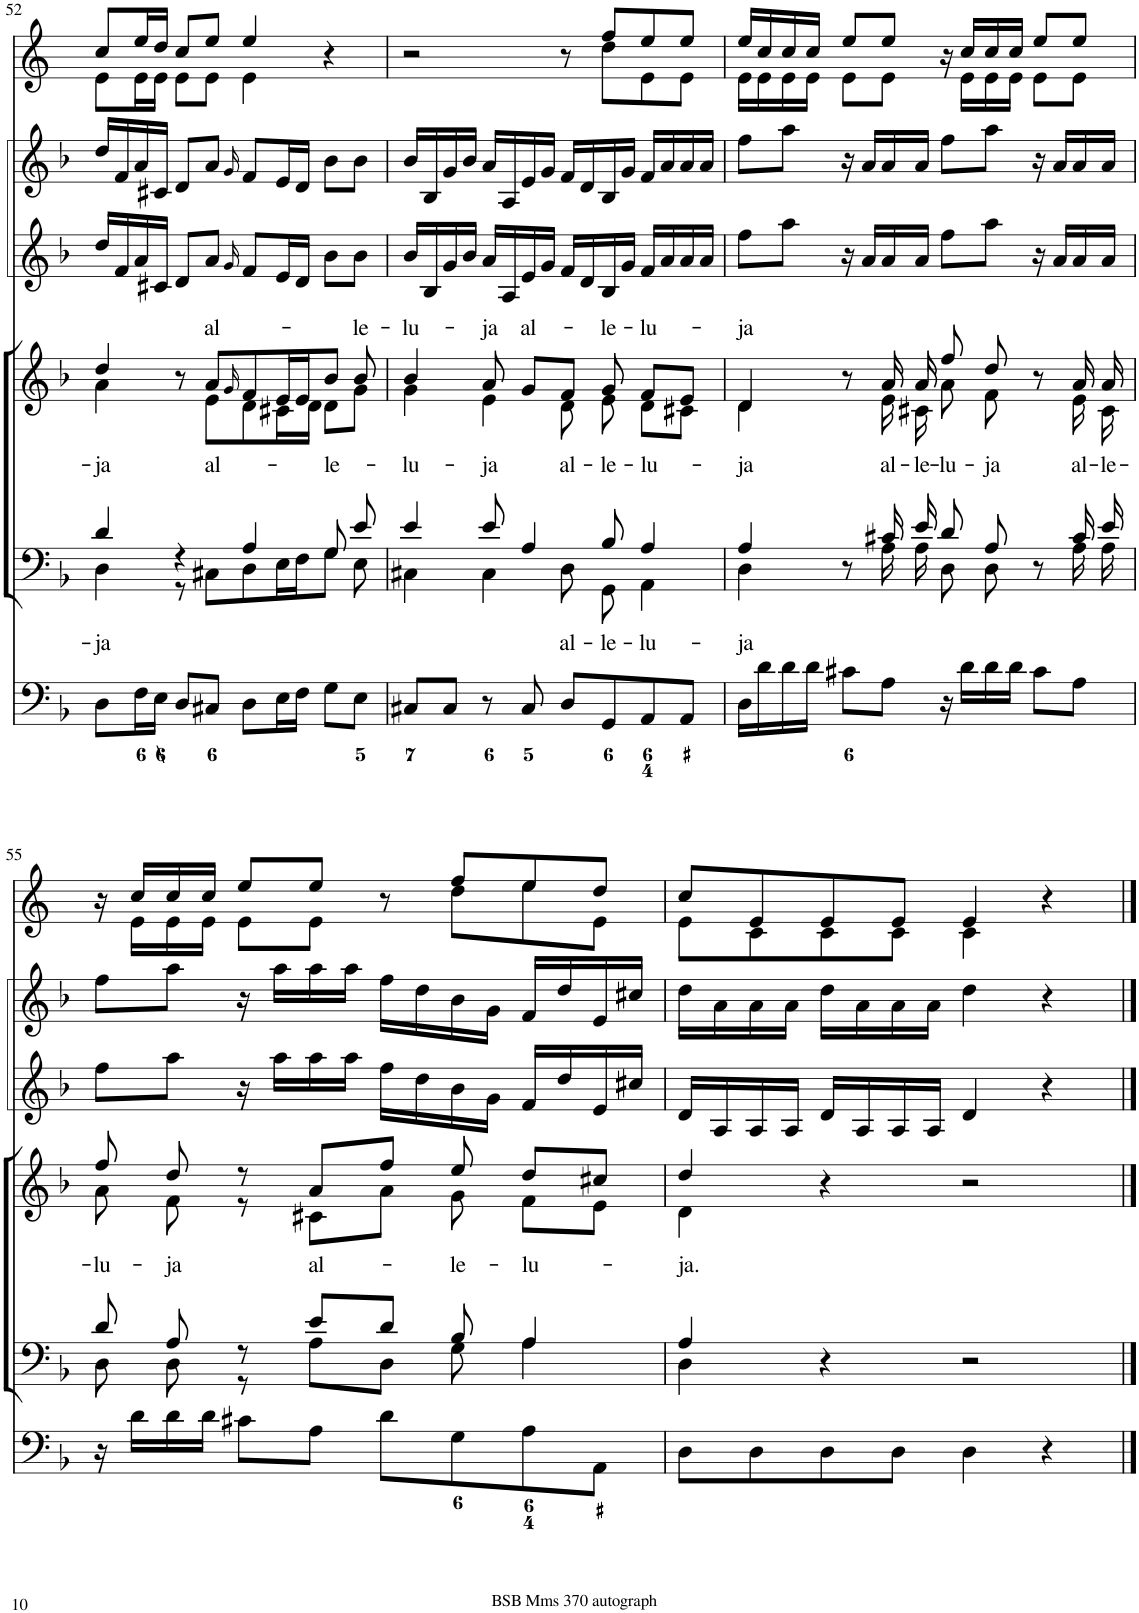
**kern	**kern	**text	**kern	**text	**kern	**kern	**kern
*part6	*part5	*part5	*part4	*part4	*part3	*part2	*part1
*staff6	*staff5	*staff5	*staff4	*staff4	*staff3	*staff2	*staff1
*I"Organ	*I"Voice	*	*I"Voice	*	*I"Violin	*I"Violini	*I"Corni in F
*	*	*	*	*	*I'Vln	*I'Vln	*
!!LO:PB:g=z
*clefF4	*clefF4	*	*clefG2	*	*clefG2	*clefG2	*clefG2
*	*	*	*	*	*	*	*Trd4c7
*k[b-]	*k[b-]	*	*k[b-]	*	*k[b-]	*k[b-]	*k[]
*M4/4	*M4/4	*	*M4/4	*	*M4/4	*M4/4	*M4/4
*met(c)	*met(c)	*	*met(c)	*	*met(c)	*met(c)	*met(c)
=52	=52	=52	=52	=52	=52	=52	=52
*	*^	*	*	*	*	*	*
!	!	!	!LO:LY:b	!	!LO:LY:b	!	!	!
*	*	*	*	*^	*	*	*	*^
8D\L	4d/	4D\	-ja	4dd/	4a\	-ja	16dd/LL	16dd/LL	8cc/L	8e\L
.	.	.	.	.	.	.	16f/	16f/	.	.
16F\L	.	.	.	.	.	.	16a/	16a/	16ee/L	16e\L
16E\JJ	.	.	.	.	.	.	16c#X/JJ	16c#X/JJ	16dd/JJ	16e\JJ
8D/L	4r	8r	.	8r	8ryy	.	8d/L	8d/L	8cc/L	8e\L
!	!	!	!	!	!	!LO:LY:a	!	!	!	!
!	!	!	!	!	!	!LO:LY:b	!	!	!	!
8C#X/J	.	8C#X\L	.	8a/L	8e\L	al-	8a/J	8a/J	8ee/J	8e\J
.	.	.	.	16qg/	.	.	16qg/	16qg/	.	.
8D\L	4A/	8D\	.	8f/	8d\	.	8f/L	8f/L	4ee/	4e\
16E\L	.	16E\L	.	16e/L	16c#X\L	.	16e/L	16e/L	.	.
16F\JJ	.	16F\J	.	16e/J	16d\JJ	.	16d/JJ	16d/JJ	.	.
!	!	!	!	!	!	!LO:LY:b	!	!	!	!
8G\L	8G/	8G\J	.	8b-/J	8d\L	-le-	8b-\L	8b-\L	4r	4ryy
!	!	!	!	!	!	!LO:LY:a	!	!	!	!
8E\J	8e/	8E\	.	8b-/	8g\J	-le-	8b-\J	8b-\J	.	.
=53	=53	=53	=53	=53	=53	=53	=53	=53	=53	=53
!	!	!	!	!	!	!LO:LY:a	!	!	!	!
!	!	!	!	!	!	!LO:LY:b	!	!	!	!
8C#X/L	4e/	4C#X\	.	4b-/	4g\	-lu-	16b-/LL	16b-/LL	2r	8ryy
.	.	.	.	.	.	.	16B-/	16B-/	.	.
*	*	*	*	*	*	*	*	*	*v	*v
8C#/J	.	.	.	.	.	.	16g/	16g/	.
.	.	.	.	.	.	.	16b-/JJ	16b-/JJ	.
!	!	!	!	!	!	!LO:LY:a	!	!	!
!	!	!	!	!	!	!LO:LY:b	!	!	!
8r	8e/	4C#\	.	8a/	4e\	-ja	16a/LL	16a/LL	.
.	.	.	.	.	.	.	16A/	16A/	.
!	!	!	!	!	!	!LO:LY:a	!	!	!
8C#/	4A/	.	.	8g/L	.	al-	16e/	16e/	.
.	.	.	.	.	.	.	16g/JJ	16g/JJ	.
!	!	!	!LO:LY:b	!	!	!LO:LY:b	!	!	!
8D/L	.	8D\	al-	8f/J	8d\	al-	16f/LL	16f/LL	8r
.	.	.	.	.	.	.	16d/	16d/	.
!	!	!	!LO:LY:b	!	!	!LO:LY:a	!	!	!
!	!	!	!	!	!	!LO:LY:b	!	!	!
*	*	*	*	*	*	*	*	*	*^
8GG/	8B-/	8GG\	-le-	8g/	8e\	-le-	16B-/	16B-/	8ff/L	8dd\L
.	.	.	.	.	.	.	16g/JJ	16g/JJ	.	.
!	!	!	!LO:LY:b	!	!	!LO:LY:a	!	!	!	!
!	!	!	!	!	!	!LO:LY:b	!	!	!	!
8AA/	4A/	4AA\	-lu-	8f/L	8d\L	-lu-	16f/LL	16f/LL	8ee/	8e\
.	.	.	.	.	.	.	16a/	16a/	.	.
8AA/J	.	.	.	8e/J	8c#X\J	.	16a/	16a/	8ee/J	8e\J
.	.	.	.	.	.	.	16a/JJ	16a/JJ	.	.
=54	=54	=54	=54	=54	=54	=54	=54	=54	=54	=54
!	!	!	!LO:LY:b	!	!	!LO:LY:a	!	!	!	!
!	!	!	!	!	!	!LO:LY:b	!	!	!	!
16D\LL	4A/	4D\	-ja	4d/	4d\	-ja	8ff\L	8ff\L	16ee/LL	16e\LL
16d\	.	.	.	.	.	.	.	.	16cc/	16e\
16d\	.	.	.	.	.	.	8aa\J	8aa\J	16cc/	16e\
16d\JJ	.	.	.	.	.	.	.	.	16cc/JJ	16e\JJ
8c#X\L	8r	8ryy	.	8r	8ryy	.	16r	16r	8ee/L	8e\L
.	.	.	.	.	.	.	16a/LL	16a/LL	.	.
!	!	!	!	!	!	!LO:LY:b	!	!	!	!
8A\J	16c#X/	16A\	.	16a/	16e\	al-	16a/	16a/	8ee/J	8e\J
!	!	!	!	!	!	!LO:LY:b	!	!	!	!
.	16e/	16A\	.	16a/	16c#X\	-le-	16a/JJ	16a/JJ	.	.
!	!	!	!	!	!	!LO:LY:b	!	!	!	!
16r	8d/	8D\	.	8ff/	8a\	-lu-	8ff\L	8ff\L	16r	16ryy
16d\LL	.	.	.	.	.	.	.	.	16cc/LL	16e\LL
!	!	!	!	!	!	!LO:LY:b	!	!	!	!
16d\	8A/	8D\	.	8dd/	8f\	-ja	8aa\J	8aa\J	16cc/	16e\
16d\JJ	.	.	.	.	.	.	.	.	16cc/JJ	16e\JJ
8c#\L	8r	8ryy	.	8r	8ryy	.	16r	16r	8ee/L	8e\L
.	.	.	.	.	.	.	16a/LL	16a/LL	.	.
!	!	!	!	!	!	!LO:LY:b	!	!	!	!
8A\J	16c#/	16A\	.	16a/	16e\	al-	16a/	16a/	8ee/J	8e\J
!	!	!	!	!	!	!LO:LY:b	!	!	!	!
.	16e/	16A\	.	16a/	16c#\	-le-	16a/JJ	16a/JJ	.	.
!!LO:LB:g=z	!!
=55	=55	=55	=55	=55	=55	=55	=55	=55	=55	=55
!	!	!	!	!	!	!LO:LY:b	!	!	!	!
16r	8d/	8D\	.	8ff/	8a\	-lu-	8ff\L	8ff\L	16r	16ryy
16d\LL	.	.	.	.	.	.	.	.	16cc/LL	16e\LL
!	!	!	!	!	!	!LO:LY:b	!	!	!	!
16d\	8A/	8D\	.	8dd/	8f\	-ja	8aa\J	8aa\J	16cc/	16e\
16d\JJ	.	.	.	.	.	.	.	.	16cc/JJ	16e\JJ
8c#X\L	8r	8r	.	8r	8r	.	16r	16r	8ee/L	8e\L
.	.	.	.	.	.	.	16aa\LL	16aa\LL	.	.
!	!	!	!	!	!	!LO:LY:b	!	!	!	!
8A\J	8e/L	8A\L	.	8a/L	8c#X\L	al-	16aa\	16aa\	8ee/J	8e\J
.	.	.	.	.	.	.	16aa\JJ	16aa\JJ	.	.
8d\L	8d/J	8D\J	.	8ff/J	8a\J	.	16ff\LL	16ff\LL	8r	8ryy
.	.	.	.	.	.	.	16dd\	16dd\	.	.
!	!	!	!	!	!	!LO:LY:b	!	!	!	!
8G\	8B-/	8G\	.	8ee/	8g\	-le-	16b-\	16b-\	8ff/L	8dd\L
.	.	.	.	.	.	.	16g\JJ	16g\JJ	.	.
!	!	!	!	!	!	!LO:LY:b	!	!	!	!
8A\	4A/	4A\	.	8dd/L	8f\L	-lu-	16f/LL	16f/LL	8ee/	8ee\
.	.	.	.	.	.	.	16dd/	16dd/	.	.
8AA\J	.	.	.	8cc#X/J	8e\J	.	16e/	16e/	8dd/J	8e\J
.	.	.	.	.	.	.	16cc#X/JJ	16cc#X/JJ	.	.
=56	=56	=56	=56	=56	=56	=56	=56	=56	=56	=56
!	!	!	!	!	!	!LO:LY:b	!	!	!	!
8D\L	4A/	4D\	.	4dd/	4d\	-ja.	16d/LL	16dd\LL	8cc/L	8e\L
.	.	.	.	.	.	.	16A/	16a\	.	.
8D\	.	.	.	.	.	.	16A/	16a\	8e/	8c\
.	.	.	.	.	.	.	16A/JJ	16a\JJ	.	.
8D\	4r	2.ryy	.	4r	2.ryy	.	16d/LL	16dd\LL	8e/	8c\
.	.	.	.	.	.	.	16A/	16a\	.	.
8D\J	.	.	.	.	.	.	16A/	16a\	8e/J	8c\J
.	.	.	.	.	.	.	16A/JJ	16a\JJ	.	.
4D\	2r	.	.	2r	.	.	4d/	4dd\	4e/	4c\
4r	.	.	.	.	.	.	4r	4r	4r	4ryy
*	*v	*v	*	*	*	*	*	*	*v	*v
*	*	*	*v	*v	*	*	*	*
==	==	==	==	==	==	==	==
*-	*-	*-	*-	*-	*-	*-	*-
